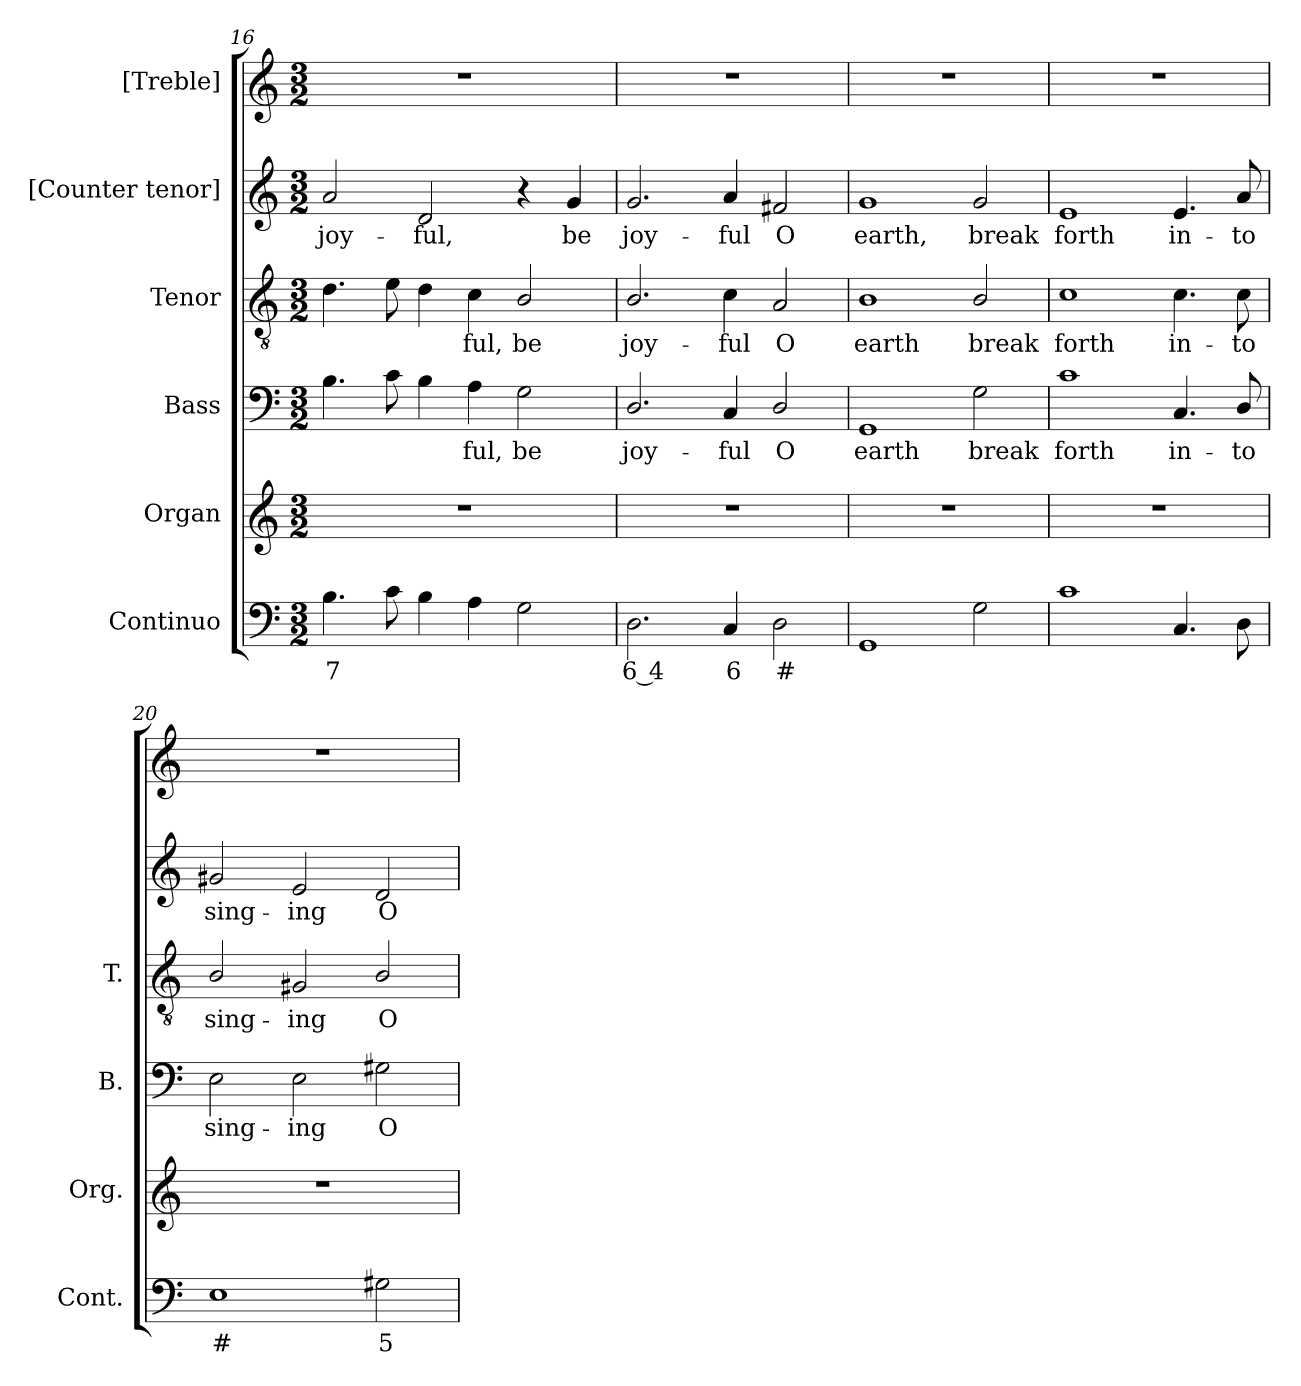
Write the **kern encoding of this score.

**kern	**text	**kern	**kern	**text	**kern	**text	**kern	**text	**kern
*part6	*part6	*part5	*part4	*part4	*part3	*part3	*part2	*part2	*part1
*staff6	*staff6	*staff5	*staff4	*staff4	*staff3	*staff3	*staff2	*staff2	*staff1
*I"Continuo	*	*I"Organ	*I"Bass	*	*I"Tenor	*	*I"[Counter tenor]	*	*I"[Treble]
*I'Cont.	*	*I'Org.	*I'B.	*	*I'T.	*	*	*	*
*clefF4	*	*clefG2	*clefF4	*	*clefGv2	*	*clefG2	*	*clefG2
*	*	*	*	*	*ITrd7c12	*	*	*	*
*k[]	*	*k[]	*k[]	*	*k[]	*	*k[]	*	*k[]
*C:	*	*C:	*C:	*	*C:	*	*C:	*	*C:
*M3/2	*	*M3/2	*M3/2	*	*M3/2	*	*M3/2	*	*M3/2
=16	=16	=16	=16	=16	=16	=16	=16	=16	=16
!	!LO:LY:b:color=#000000	!LO:N:vis=1	!	!	!	!	!	!	!
!	!	!	!	!	!	!	!	!LO:LY:b:color=#000000	!LO:N:vis=1
4.Bi\	7	1.r	4.Bi\	.	4.Di\	.	2ai/	joy-	1.r
8ci\	.	.	8ci\	.	8Ei\	.	.	.	.
!	!	!	!	!	!	!	!	!LO:LY:b:color=#000000	!
4Bi\	.	.	4Bi\	.	4Di\	.	2di/	-ful,	.
!	!	!	!	!LO:LY:b:color=#000000	!	!	!	!	!
!	!	!	!	!	!	!LO:LY:b:color=#000000	!	!	!
4Ai\	.	.	4Ai\	-ful,	4Ci\	-ful,	.	.	.
!	!	!	!	!LO:LY:b:color=#000000	!	!	!	!	!
!	!	!	!	!	!	!LO:LY:b:color=#000000	!	!	!
2Gi\	.	.	2Gi\	be	2BBi/	be	4r	.	.
!	!	!	!	!	!	!	!	!LO:LY:b:color=#000000	!
.	.	.	.	.	.	.	4gi/	be	.
!!LO:LB:g=z
=17	=17	=17	=17	=17	=17	=17	=17	=17	=17
!	!LO:LY:b:color=#000000	!LO:N:vis=1	!	!	!	!	!	!	!
!	!	!	!	!LO:LY:b:color=#000000	!	!	!	!	!
!	!	!	!	!	!	!LO:LY:b:color=#000000	!	!	!
!	!	!	!	!	!	!	!	!LO:LY:b:color=#000000	!LO:N:vis=1
2.Di\	6 4	1.r	2.Di/	joy-	2.BBi/	joy-	2.gi/	joy-	1.r
!	!LO:LY:b:color=#000000	!	!	!	!	!	!	!	!
!	!	!	!	!LO:LY:b:color=#000000	!	!	!	!	!
!	!	!	!	!	!	!LO:LY:b:color=#000000	!	!	!
!	!	!	!	!	!	!	!	!LO:LY:b:color=#000000	!
4Ci/	6	.	4Ci/	-ful	4Ci\	-ful	4ai/	-ful	.
!	!LO:LY:b:color=#000000	!	!	!	!	!	!	!	!
!	!	!	!	!LO:LY:b:color=#000000	!	!	!	!	!
!	!	!	!	!	!	!LO:LY:b:color=#000000	!	!	!
!	!	!	!	!	!	!	!	!LO:LY:b:color=#000000	!
2Di\	#	.	2Di/	O	2AAi/	O	2f#Xi/	O	.
=18	=18	=18	=18	=18	=18	=18	=18	=18	=18
!	!	!LO:N:vis=1	!	!	!	!	!	!	!
!	!	!	!	!LO:LY:b:color=#000000	!	!	!	!	!
!	!	!	!	!	!	!LO:LY:b:color=#000000	!	!	!
!	!	!	!	!	!	!	!	!LO:LY:b:color=#000000	!LO:N:vis=1
1GGi	.	1.r	1GGi	earth	1BBi	earth	1gi	earth,	1.r
!	!	!	!	!LO:LY:b:color=#000000	!	!	!	!	!
!	!	!	!	!	!	!LO:LY:b:color=#000000	!	!	!
!	!	!	!	!	!	!	!	!LO:LY:b:color=#000000	!
2Gi\	.	.	2Gi\	break	2BBi/	break	2gi/	break	.
=19	=19	=19	=19	=19	=19	=19	=19	=19	=19
!	!	!LO:N:vis=1	!	!	!	!	!	!	!
!	!	!	!	!LO:LY:b:color=#000000	!	!	!	!	!
!	!	!	!	!	!	!LO:LY:b:color=#000000	!	!	!
!	!	!	!	!	!	!	!	!LO:LY:b:color=#000000	!LO:N:vis=1
1ci	.	1.r	1ci	forth	1Ci	forth	1ei	forth	1.r
!	!	!	!	!LO:LY:b:color=#000000	!	!	!	!	!
!	!	!	!	!	!	!LO:LY:b:color=#000000	!	!	!
!	!	!	!	!	!	!	!	!LO:LY:b:color=#000000	!
4.Ci/	.	.	4.Ci/	in-	4.Ci\	in-	4.ei/	in-	.
!	!	!	!	!LO:LY:b:color=#000000	!	!	!	!	!
!	!	!	!	!	!	!LO:LY:b:color=#000000	!	!	!
!	!	!	!	!	!	!	!	!LO:LY:b:color=#000000	!
8Di\	.	.	8Di/	-to	8Ci\	-to	8ai/	-to	.
=20	=20	=20	=20	=20	=20	=20	=20	=20	=20
!	!LO:LY:b:color=#000000	!LO:N:vis=1	!	!	!	!	!	!	!
!	!	!	!	!LO:LY:b:color=#000000	!	!	!	!	!
!	!	!	!	!	!	!LO:LY:b:color=#000000	!	!	!
!	!	!	!	!	!	!	!	!LO:LY:b:color=#000000	!LO:N:vis=1
1Ei	#	1.r	2Ei\	sing-	2BBi/	sing-	2g#Xi/	sing-	1.r
!	!	!	!	!LO:LY:b:color=#000000	!	!	!	!	!
!	!	!	!	!	!	!LO:LY:b:color=#000000	!	!	!
!	!	!	!	!	!	!	!	!LO:LY:b:color=#000000	!
.	.	.	2Ei\	-ing	2GG#Xi/	-ing	2ei/	-ing	.
!	!LO:LY:b:color=#000000	!	!	!	!	!	!	!	!
!	!	!	!	!LO:LY:b:color=#000000	!	!	!	!	!
!	!	!	!	!	!	!LO:LY:b:color=#000000	!	!	!
!	!	!	!	!	!	!	!	!LO:LY:b:color=#000000	!
2G#Xi\	5	.	2G#Xi\	O	2BBi/	O	2di/	O	.
=	=	=	=	=	=	=	=	=	=
*-	*-	*-	*-	*-	*-	*-	*-	*-	*-
